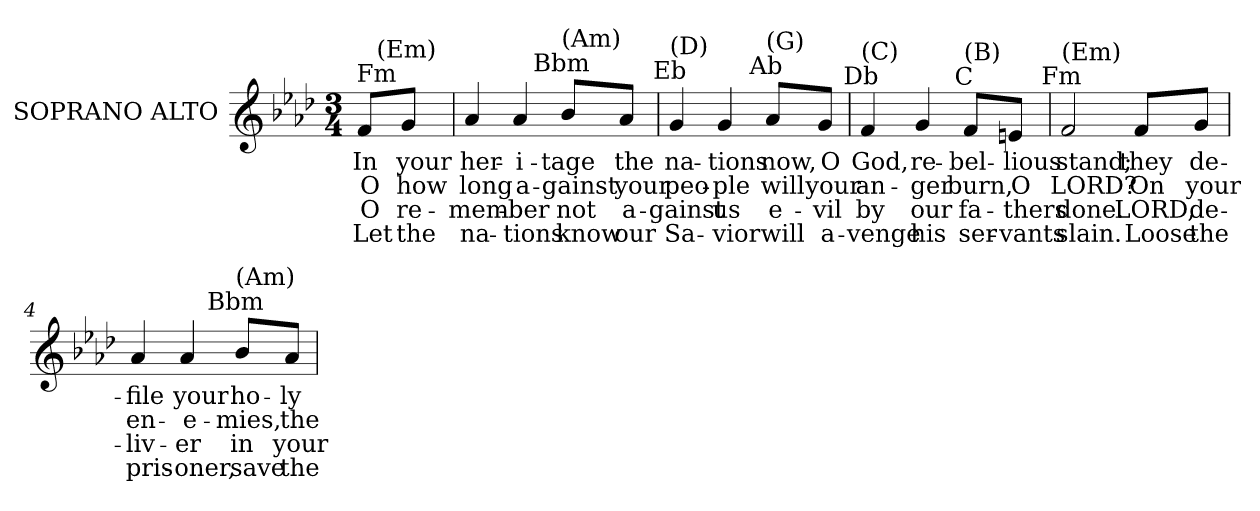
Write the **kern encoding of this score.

**kern	**text	**text	**text	**text
*part1	*part1	*part1	*part1	*part1
*staff1	*staff1	*staff1	*staff1	*staff1
*I"SOPRANO ALTO	*	*	*	*
*I'S. A.	*	*	*	*
!!LO:PB:g=z
*clefG2	*	*	*	*
*k[b-e-a-d-]	*	*	*	*
*A-:	*	*	*	*
*M3/4	*	*	*	*
=	=	=	=	=
!LO:TX:a:i:t=Capo 1&colon;	!	!	!	!
!LO:TX:a:i:t=Unison	!	!	!	!
!LO:TX:b:cj:t=1	!	!	!	!
!LO:TX:b:cj:t=2	!	!	!	!
!LO:TX:b:cj:t=3	!	!	!	!
!LO:TX:b:cj:t=4	!	!	!	!
!	!LO:LY:b:color=#000000	!LO:LY:b:color=#000000	!LO:LY:b:color=#000000	!LO:LY:b:color=#000000
*^	*	*	*	*
8fi/L	32ryy	In	O	O	Let
.	256..ryy	.	.	.	.
!	!LO:TX:a:cj:t=Fm	!	!	!	!
!	!LO:TX:t=(Em)	!	!	!	!
.	8ryy	.	.	.	.
!	!	!LO:LY:b:color=#000000	!LO:LY:b:color=#000000	!LO:LY:b:color=#000000	!LO:LY:b:color=#000000
8gi/J	.	your	how	re-	the
.	16ryy	.	.	.	.
.	64ryy	.	.	.	.
.	128ryy	.	.	.	.
.	1024ryy	.	.	.	.
*v	*v	*	*	*	*
=	=	=	=	=
*^	*	*	*	*
!	!	!LO:LY:b:color=#000000	!LO:LY:b:color=#000000	!LO:LY:b:color=#000000	!LO:LY:b:color=#000000
*v	*v	*	*	*	*
4a-i/	her-	long	-mem-	na-
!	!LO:LY:b:color=#000000	!LO:LY:b:color=#000000	!LO:LY:b:color=#000000	!LO:LY:b:color=#000000
4a-i/	-i-	a-	-ber	-tions
!LO:TX:a:cj:t=Bbm	!	!	!	!
!LO:TX:t=(Am)	!	!	!	!
!	!LO:LY:b:color=#000000	!LO:LY:b:color=#000000	!LO:LY:b:color=#000000	!LO:LY:b:color=#000000
8b-i/L	-tage	-gainst	not	know
!	!LO:LY:b:color=#000000	!LO:LY:b:color=#000000	!LO:LY:b:color=#000000	!LO:LY:b:color=#000000
8a-i/J	the	your	a-	our
=1	=1	=1	=1	=1
!LO:TX:a:cj:t=Eb	!	!	!	!
!LO:TX:t=(D)	!	!	!	!
!	!LO:LY:b:color=#000000	!LO:LY:b:color=#000000	!LO:LY:b:color=#000000	!LO:LY:b:color=#000000
4gi/	na-	peo-	-gainst	Sa-
!	!LO:LY:b:color=#000000	!LO:LY:b:color=#000000	!LO:LY:b:color=#000000	!LO:LY:b:color=#000000
4gi/	-tions	-ple	us	-vior
!LO:TX:a:cj:t=Ab	!	!	!	!
!LO:TX:t=(G)	!	!	!	!
!	!LO:LY:b:color=#000000	!LO:LY:b:color=#000000	!LO:LY:b:color=#000000	!LO:LY:b:color=#000000
8a-i/L	now,	will	e-	will
!	!LO:LY:b:color=#000000	!LO:LY:b:color=#000000	!LO:LY:b:color=#000000	!LO:LY:b:color=#000000
8gi/J	O	your	-vil	a-
=2	=2	=2	=2	=2
!LO:TX:a:cj:t=Db	!	!	!	!
!LO:TX:t=(C)	!	!	!	!
!	!LO:LY:b:color=#000000	!LO:LY:b:color=#000000	!LO:LY:b:color=#000000	!LO:LY:b:color=#000000
4fi/	God,	an-	by	-venge
!	!LO:LY:b:color=#000000	!LO:LY:b:color=#000000	!LO:LY:b:color=#000000	!LO:LY:b:color=#000000
4gi/	re-	-ger	our	his
!LO:TX:a:cj:t=C	!	!	!	!
!LO:TX:t=(B)	!	!	!	!
!	!LO:LY:b:color=#000000	!LO:LY:b:color=#000000	!LO:LY:b:color=#000000	!LO:LY:b:color=#000000
8fi/L	-bel-	burn,	fa-	ser-
!	!LO:LY:b:color=#000000	!LO:LY:b:color=#000000	!LO:LY:b:color=#000000	!LO:LY:b:color=#000000
8eni/J	-lious	O	-thers	-vants
!!LO:LB:g=z
=3	=3	=3	=3	=3
!LO:TX:a:cj:t=Fm	!	!	!	!
!LO:TX:t=(Em)	!	!	!	!
!	!LO:LY:b:color=#000000	!LO:LY:b:color=#000000	!LO:LY:b:color=#000000	!LO:LY:b:color=#000000
2fi/	stand;	LORD?	done.	slain.
!	!LO:LY:b:color=#000000	!LO:LY:b:color=#000000	!LO:LY:b:color=#000000	!LO:LY:b:color=#000000
8fi/L	they	On	LORD,	Loose
!	!LO:LY:b:color=#000000	!LO:LY:b:color=#000000	!LO:LY:b:color=#000000	!LO:LY:b:color=#000000
8gi/J	de-	your	de-	the
=4	=4	=4	=4	=4
!	!LO:LY:b:color=#000000	!LO:LY:b:color=#000000	!LO:LY:b:color=#000000	!LO:LY:b:color=#000000
4a-i/	-file	en-	-liv-	pris-
!	!LO:LY:b:color=#000000	!LO:LY:b:color=#000000	!LO:LY:b:color=#000000	!LO:LY:b:color=#000000
4a-i/	your	-e-	-er	-oner,
!LO:TX:a:cj:t=Bbm	!	!	!	!
!LO:TX:t=(Am)	!	!	!	!
!	!LO:LY:b:color=#000000	!LO:LY:b:color=#000000	!LO:LY:b:color=#000000	!LO:LY:b:color=#000000
8b-i/L	ho-	-mies,	in	save
!	!LO:LY:b:color=#000000	!LO:LY:b:color=#000000	!LO:LY:b:color=#000000	!LO:LY:b:color=#000000
8a-i/J	-ly	the	your	the
=	=	=	=	=
*-	*-	*-	*-	*-
